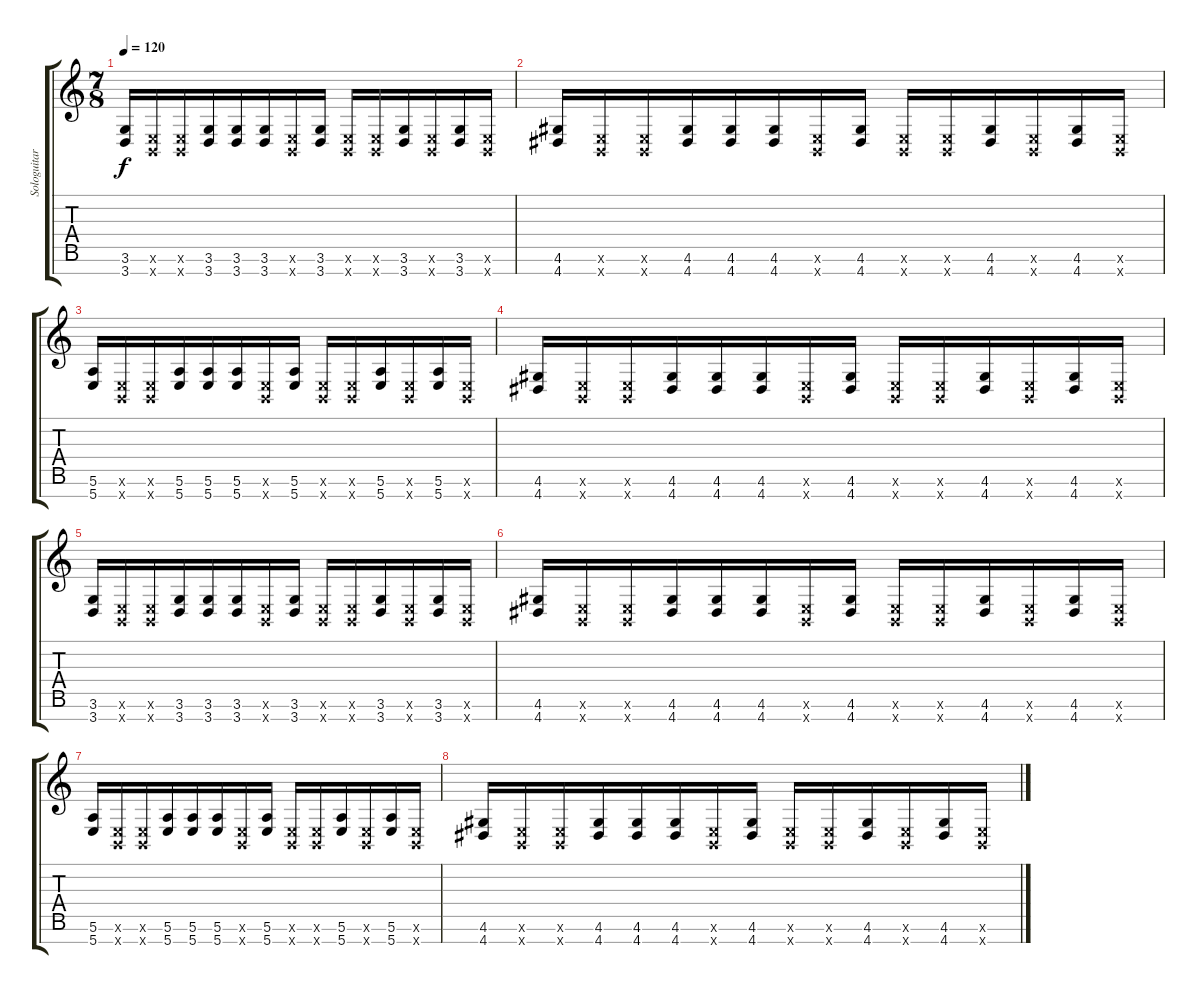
\track ("Sologuitar" "Sologuitar") {instrument distortionguitar}
\staff {score tabs}
\tuning (E4 B3 G3 D3 A2 E2 B1) {hide}
\ts (7 8)
\tempo 120
\clef g2
\ks c
(3.6 3.7).16{dy f} (0.6{x} 0.7{x}).16 (0.6{x} 0.7{x}).16 (3.6 3.7).16 (3.6 3.7).16 (3.6 3.7).16 (0.6{x} 0.7{x}).16 (3.6 3.7).16 (0.6{x} 0.7{x}).16 (0.6{x} 0.7{x}).16 (3.6 3.7).16 (0.6{x} 0.7{x}).16 (3.6 3.7).16 (0.6{x} 0.7{x}).16 |
(4.6 4.7).16 (0.6{x} 0.7{x}).16 (0.6{x} 0.7{x}).16 (4.6 4.7).16 (4.6 4.7).16 (4.6 4.7).16 (0.6{x} 0.7{x}).16 (4.6 4.7).16 (0.6{x} 0.7{x}).16 (0.6{x} 0.7{x}).16 (4.6 4.7).16 (0.6{x} 0.7{x}).16 (4.6 4.7).16 (0.6{x} 0.7{x}).16 |
(5.6 5.7).16 (0.6{x} 0.7{x}).16 (0.6{x} 0.7{x}).16 (5.6 5.7).16 (5.6 5.7).16 (5.6 5.7).16 (0.6{x} 0.7{x}).16 (5.6 5.7).16 (0.6{x} 0.7{x}).16 (0.6{x} 0.7{x}).16 (5.6 5.7).16 (0.6{x} 0.7{x}).16 (5.6 5.7).16 (0.6{x} 0.7{x}).16 |
(4.6 4.7).16 (0.6{x} 0.7{x}).16 (0.6{x} 0.7{x}).16 (4.6 4.7).16 (4.6 4.7).16 (4.6 4.7).16 (0.6{x} 0.7{x}).16 (4.6 4.7).16 (0.6{x} 0.7{x}).16 (0.6{x} 0.7{x}).16 (4.6 4.7).16 (0.6{x} 0.7{x}).16 (4.6 4.7).16 (0.6{x} 0.7{x}).16 |
(3.6 3.7).16 (0.6{x} 0.7{x}).16 (0.6{x} 0.7{x}).16 (3.6 3.7).16 (3.6 3.7).16 (3.6 3.7).16 (0.6{x} 0.7{x}).16 (3.6 3.7).16 (0.6{x} 0.7{x}).16 (0.6{x} 0.7{x}).16 (3.6 3.7).16 (0.6{x} 0.7{x}).16 (3.6 3.7).16 (0.6{x} 0.7{x}).16 |
(4.6 4.7).16 (0.6{x} 0.7{x}).16 (0.6{x} 0.7{x}).16 (4.6 4.7).16 (4.6 4.7).16 (4.6 4.7).16 (0.6{x} 0.7{x}).16 (4.6 4.7).16 (0.6{x} 0.7{x}).16 (0.6{x} 0.7{x}).16 (4.6 4.7).16 (0.6{x} 0.7{x}).16 (4.6 4.7).16 (0.6{x} 0.7{x}).16 |
(5.6 5.7).16 (0.6{x} 0.7{x}).16 (0.6{x} 0.7{x}).16 (5.6 5.7).16 (5.6 5.7).16 (5.6 5.7).16 (0.6{x} 0.7{x}).16 (5.6 5.7).16 (0.6{x} 0.7{x}).16 (0.6{x} 0.7{x}).16 (5.6 5.7).16 (0.6{x} 0.7{x}).16 (5.6 5.7).16 (0.6{x} 0.7{x}).16 |
(4.6 4.7).16 (0.6{x} 0.7{x}).16 (0.6{x} 0.7{x}).16 (4.6 4.7).16 (4.6 4.7).16 (4.6 4.7).16 (0.6{x} 0.7{x}).16 (4.6 4.7).16 (0.6{x} 0.7{x}).16 (0.6{x} 0.7{x}).16 (4.6 4.7).16 (0.6{x} 0.7{x}).16 (4.6 4.7).16 (0.6{x} 0.7{x}).16
